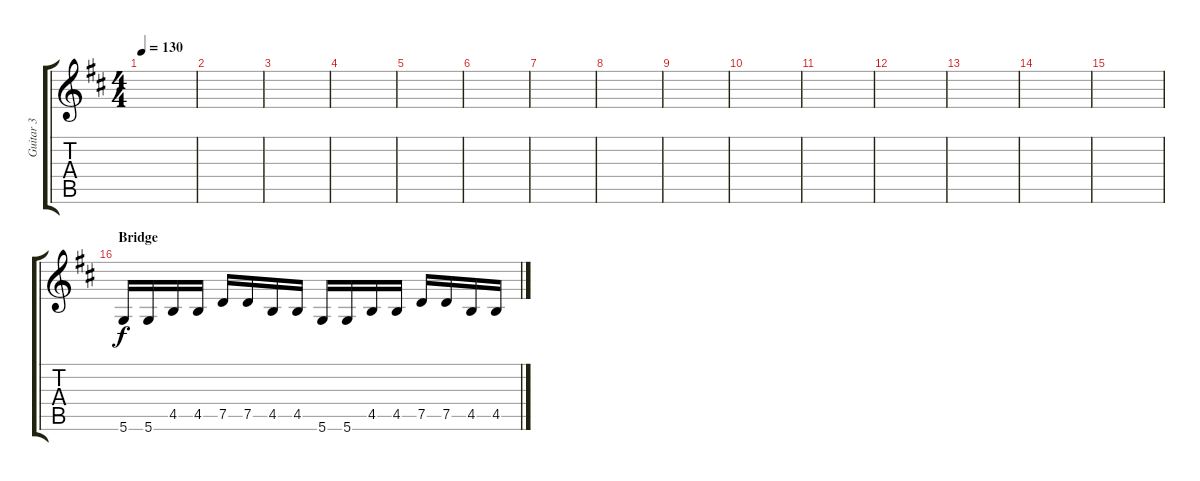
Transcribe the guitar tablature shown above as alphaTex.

\track ("Guitar 3" "Guitar 3") {instrument overdrivenguitar}
\staff {score tabs}
\tuning (D4 A3 F3 C3 G2 D2) {hide}
\ts (4 4)
\tempo 130
\clef g2
\ks d
|
|
|
|
|
|
|
|
|
|
|
|
|
|
|
\section ("" "Bridge")
5.6.16 5.6.16 4.5.16 4.5.16 7.5.16 7.5.16 4.5.16 4.5.16 5.6.16 5.6.16 4.5.16 4.5.16 7.5.16 7.5.16 4.5.16 4.5.16
